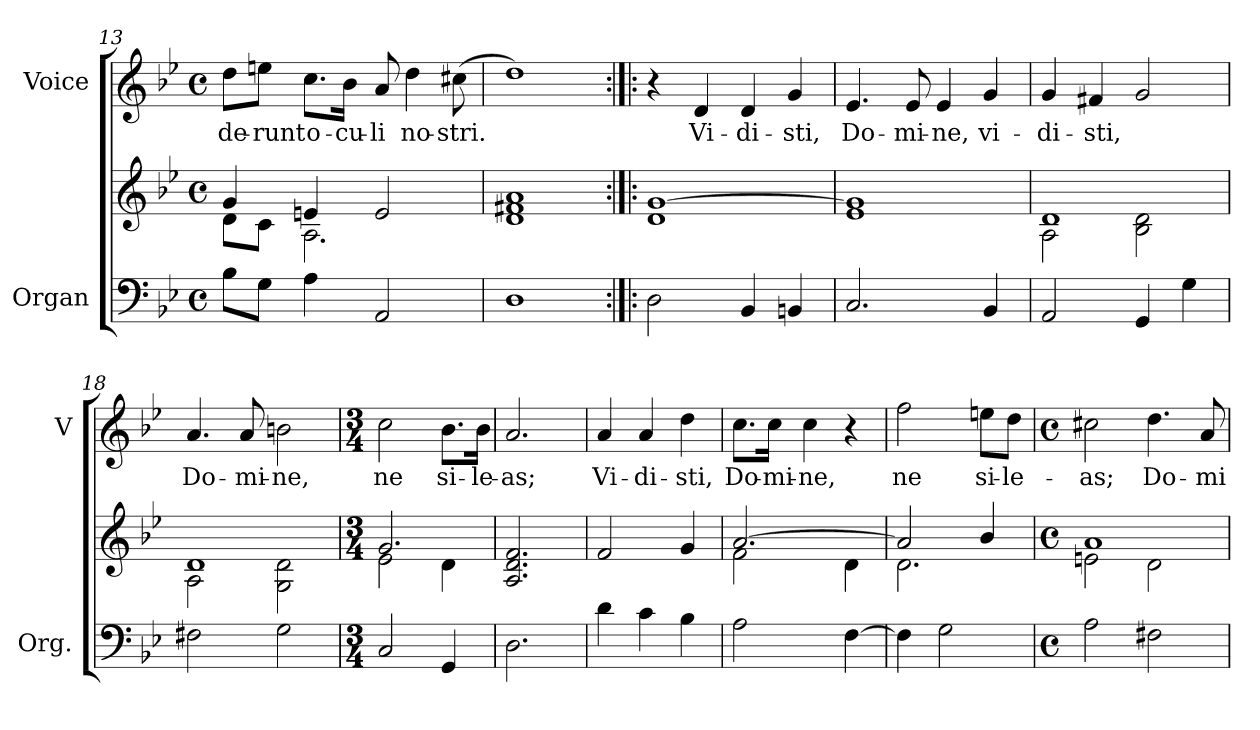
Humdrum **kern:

**kern	**kern	**kern	**text
*part2	*part2	*part1	*part1
*staff3	*staff2	*staff1	*staff1
*I"Organ	*	*I"Voice	*
*I'Org.	*	*I'V	*
*clefF4	*clefG2	*clefG2	*
*k[b-e-]	*k[b-e-]	*k[b-e-]	*
*B-:	*B-:	*B-:	*
*M4/4	*M4/4	*M4/4	*
*met(c)	*met(c)	*met(c)	*
=13	=13	=13	=13
*	*^	*	*
!	!	!	!	!LO:LY:b
8B-\L	4g/	8d\L	8dd\L	-de-
!	!	!	!	!LO:LY:b
8G\J	.	8c\J	8een\J	-runt
!	!	!	!	!LO:LY:b
4A\	4en/	2.A\	8.cc\L	o-
!	!	!	!	!LO:LY:b
.	.	.	16b-\Jk	-cu-
!	!	!	!	!LO:LY:b
2AA/	2e/	.	8a/	-li
!	!	!	!	!LO:LY:b
.	.	.	4dd\	no-
!	!	!	!	!LO:LY:b
.	.	.	(>8cc#X\	-stri.
*	*v	*v	*	*
=14	=14	=14	=14
1D	1d 1f#X 1a	1dd)	.
=15:|!|:	=15:|!|:	=15:|!|:	=15:|!|:
2D\	1d [1g	4r	.
!	!	!	!LO:LY:b
.	.	4d/	Vi-
!	!	!	!LO:LY:b
4BB-/	.	4d/	-di-
!	!	!	!LO:LY:b
4BBn/	.	4g/	-sti,
=16	=16	=16	=16
*	*^	*	*
!	!	!	!	!LO:LY:b
2.C/	1g]	1e-	4.e-/	Do-
!	!	!	!	!LO:LY:b
.	.	.	8e-/	-mi-
!	!	!	!	!LO:LY:b
.	.	.	4e-/	-ne,
!	!	!	!	!LO:LY:b
4BB-/	.	.	4g/	vi-
!!LO:PB:g=z
=17	=17	=17	=17	=17
!	!	!	!	!LO:LY:b
2AA/	1d	2A\	4g/	-di-
!	!	!	!	!LO:LY:b
.	.	.	4f#X/	-sti,
4GG/	.	2B-\ 2d\	2g/	.
4G\	.	.	.	.
=18	=18	=18	=18	=18
!	!	!	!	!LO:LY:b
2F#X\	1d	2A\	4.a/	Do-
!	!	!	!	!LO:LY:b
.	.	.	8a/	-mi-
!	!	!	!	!LO:LY:b
2G\	.	2G\ 2d\	2bn\	-ne,
=19	=19	=19	=19	=19
*M3/4	*M3/4	*	*M3/4	*
!	!	!	!	!LO:LY:b
2C/	2.g/	2e-\	2cc\	ne
!	!	!	!	!LO:LY:b
4GG/	.	4d\	8.b-\L	si-
!	!	!	!	!LO:LY:b
.	.	.	16b-\Jk	-le-
*	*v	*v	*	*
=20	=20	=20	=20
!	!	!	!LO:LY:b
2.D\	2.A/ 2.d/ 2.f/	2.a/	-as;
=21	=21	=21	=21
!	!	!	!LO:LY:b
4d\	2f/	4a/	Vi-
!	!	!	!LO:LY:b
4c\	.	4a/	-di-
!	!	!	!LO:LY:b
4B-\	4g/	4dd\	-sti,
=22	=22	=22	=22
*	*^	*	*
!	!	!	!	!LO:LY:b
2A\	[>2.a/	2f\	8.cc\L	Do-
!	!	!	!	!LO:LY:b
.	.	.	16cc\Jk	-mi-
!	!	!	!	!LO:LY:b
.	.	.	4cc\	-ne,
[4F\	.	4d\	4r	.
=23	=23	=23	=23	=23
!	!	!	!	!LO:LY:b
4F\]	2a/]	2.d\	2ff\	ne
2G\	.	.	.	.
!	!	!	!	!LO:LY:b
.	4b-/	.	8een\L	si-
!	!	!	!	!LO:LY:b
.	.	.	8dd\J	-le-
!!LO:LB:g=z
=24	=24	=24	=24	=24
*M4/4	*M4/4	*	*M4/4	*
*met(c)	*met(c)	*	*met(c)	*
!	!	!	!	!LO:LY:b
2A\	1a	2en\	2cc#X\	-as;
!	!	!	!	!LO:LY:b
2F#X\	.	2d\	4.dd\	Do-
!	!	!	!	!LO:LY:b
.	.	.	8a/	-mi-
*	*v	*v	*	*
=	=	=	=
*-	*-	*-	*-
